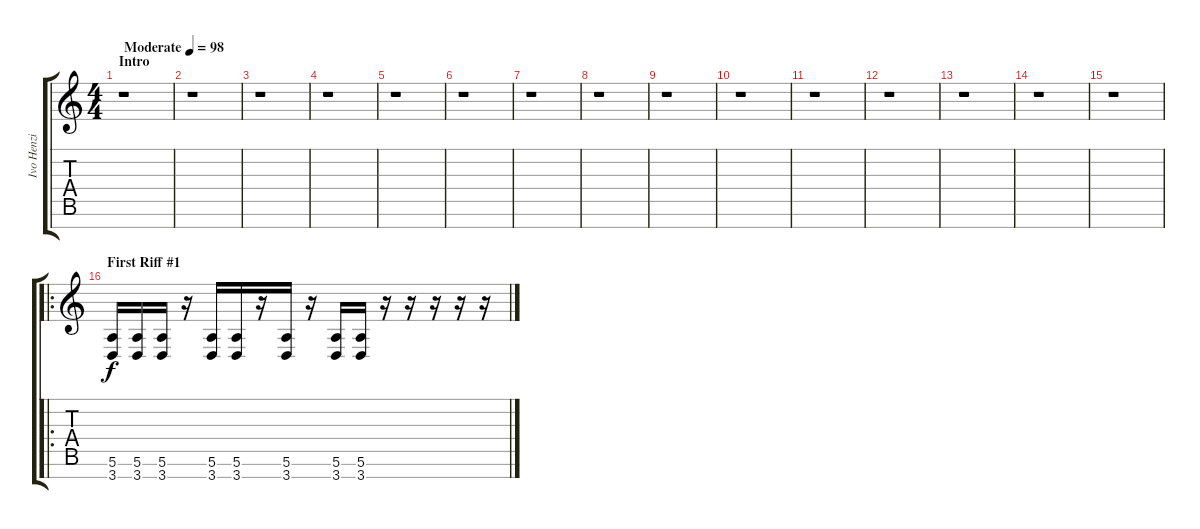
\track ("Ivo Henzi" "Ivo Henzi") {instrument distortionguitar}
\staff {score tabs}
\tuning (E4 B3 G3 D3 A2 E2 B1) {hide}
\ts (4 4)
\section ("" "Intro")
\tempo (98 "Moderate")
\clef g2
\ks c
r.1{dy f instrument distortionguitar} |
r.1 |
r.1 |
r.1 |
r.1 |
r.1 |
r.1 |
r.1 |
r.1 |
r.1 |
r.1 |
r.1 |
r.1 |
r.1 |
r.1 |
\ro
\section ("" "First Riff #1")
(5.6 3.7).16 (5.6 3.7).16 (5.6 3.7).16 r.16 (5.6 3.7).16 (5.6 3.7).16 r.16 (5.6 3.7).16 r.16 (5.6 3.7).16 (5.6 3.7).16 r.16 r.16 r.16 r.16 r.16
